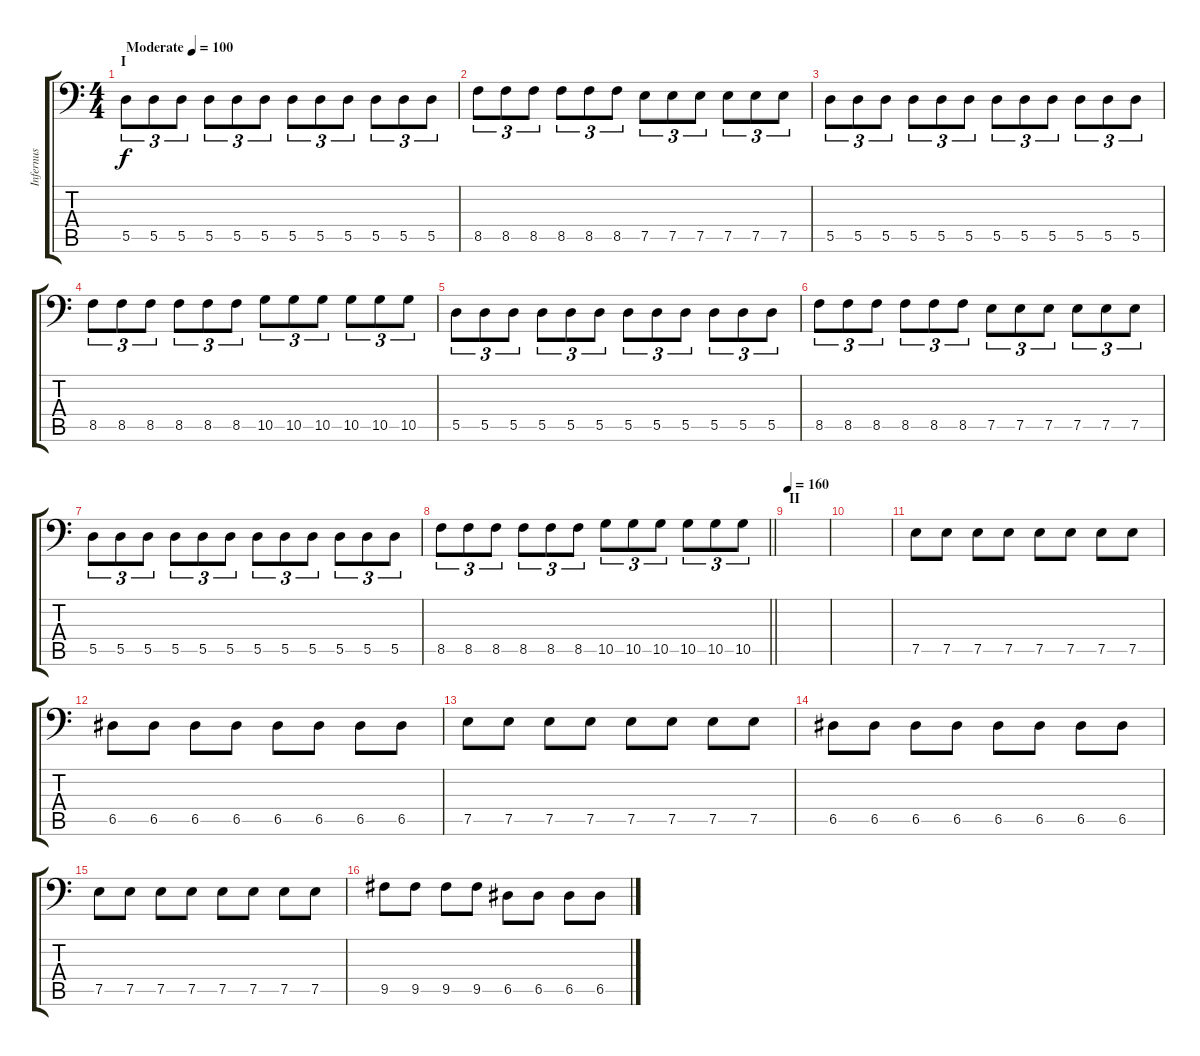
\track ("Infernus" "Infernus") {instrument electricbassfinger}
\staff {score tabs}
\tuning (E3 B2 G2 D2 A1 E1) {hide}
\ts (4 4)
\section ("" "I")
\tempo (100 "Moderate")
\clef f4
\ks c
5.5.8{tu (3 2) dy f instrument electricbassfinger} 5.5.8{tu (3 2)} 5.5.8{tu (3 2)} 5.5.8{tu (3 2)} 5.5.8{tu (3 2)} 5.5.8{tu (3 2)} 5.5.8{tu (3 2)} 5.5.8{tu (3 2)} 5.5.8{tu (3 2)} 5.5.8{tu (3 2)} 5.5.8{tu (3 2)} 5.5.8{tu (3 2)} |
8.5.8{tu (3 2)} 8.5.8{tu (3 2)} 8.5.8{tu (3 2)} 8.5.8{tu (3 2)} 8.5.8{tu (3 2)} 8.5.8{tu (3 2)} 7.5.8{tu (3 2)} 7.5.8{tu (3 2)} 7.5.8{tu (3 2)} 7.5.8{tu (3 2)} 7.5.8{tu (3 2)} 7.5.8{tu (3 2)} |
5.5.8{tu (3 2)} 5.5.8{tu (3 2)} 5.5.8{tu (3 2)} 5.5.8{tu (3 2)} 5.5.8{tu (3 2)} 5.5.8{tu (3 2)} 5.5.8{tu (3 2)} 5.5.8{tu (3 2)} 5.5.8{tu (3 2)} 5.5.8{tu (3 2)} 5.5.8{tu (3 2)} 5.5.8{tu (3 2)} |
8.5.8{tu (3 2)} 8.5.8{tu (3 2)} 8.5.8{tu (3 2)} 8.5.8{tu (3 2)} 8.5.8{tu (3 2)} 8.5.8{tu (3 2)} 10.5.8{tu (3 2)} 10.5.8{tu (3 2)} 10.5.8{tu (3 2)} 10.5.8{tu (3 2)} 10.5.8{tu (3 2)} 10.5.8{tu (3 2)} |
5.5.8{tu (3 2)} 5.5.8{tu (3 2)} 5.5.8{tu (3 2)} 5.5.8{tu (3 2)} 5.5.8{tu (3 2)} 5.5.8{tu (3 2)} 5.5.8{tu (3 2)} 5.5.8{tu (3 2)} 5.5.8{tu (3 2)} 5.5.8{tu (3 2)} 5.5.8{tu (3 2)} 5.5.8{tu (3 2)} |
8.5.8{tu (3 2)} 8.5.8{tu (3 2)} 8.5.8{tu (3 2)} 8.5.8{tu (3 2)} 8.5.8{tu (3 2)} 8.5.8{tu (3 2)} 7.5.8{tu (3 2)} 7.5.8{tu (3 2)} 7.5.8{tu (3 2)} 7.5.8{tu (3 2)} 7.5.8{tu (3 2)} 7.5.8{tu (3 2)} |
5.5.8{tu (3 2)} 5.5.8{tu (3 2)} 5.5.8{tu (3 2)} 5.5.8{tu (3 2)} 5.5.8{tu (3 2)} 5.5.8{tu (3 2)} 5.5.8{tu (3 2)} 5.5.8{tu (3 2)} 5.5.8{tu (3 2)} 5.5.8{tu (3 2)} 5.5.8{tu (3 2)} 5.5.8{tu (3 2)} |
\barLineRight lightlight
8.5.8{tu (3 2)} 8.5.8{tu (3 2)} 8.5.8{tu (3 2)} 8.5.8{tu (3 2)} 8.5.8{tu (3 2)} 8.5.8{tu (3 2)} 10.5.8{tu (3 2)} 10.5.8{tu (3 2)} 10.5.8{tu (3 2)} 10.5.8{tu (3 2)} 10.5.8{tu (3 2)} 10.5.8{tu (3 2)} |
\section ("" "II")
\tempo 160
|
|
7.5.8 7.5.8 7.5.8 7.5.8 7.5.8 7.5.8 7.5.8 7.5.8 |
6.5.8 6.5.8 6.5.8 6.5.8 6.5.8 6.5.8 6.5.8 6.5.8 |
7.5.8 7.5.8 7.5.8 7.5.8 7.5.8 7.5.8 7.5.8 7.5.8 |
6.5.8 6.5.8 6.5.8 6.5.8 6.5.8 6.5.8 6.5.8 6.5.8 |
7.5.8 7.5.8 7.5.8 7.5.8 7.5.8 7.5.8 7.5.8 7.5.8 |
9.5.8 9.5.8 9.5.8 9.5.8 6.5.8 6.5.8 6.5.8 6.5.8
